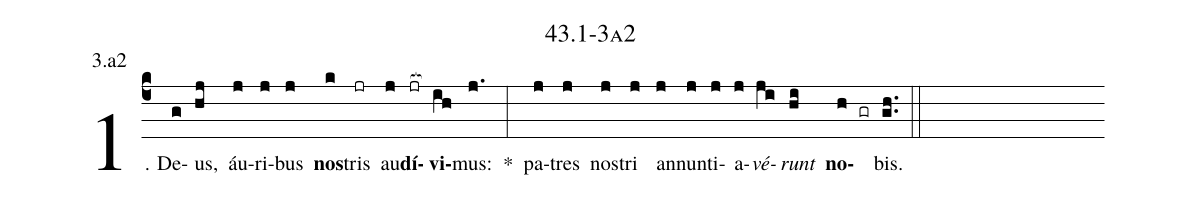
name: 43.1-3a2;
annotation: 3.a2;
%%
(c4)1. De(g)us,(hj) áu(j)ri(j)bus(j) <b>nos</b>(k)tris(jr) au(j)<b>dí</b>(jr[ocb:1{])<b>vi</b>(ih[ocb:0}])mus:(j.) *(:) pa(j)tres(j) nos(j)tri(j) an(j)nun(j)ti(j)a(j)<i>vé</i>(ji)<i>runt</i>(hi) <b>no</b>(h gr)bis.(gh..) (::)
